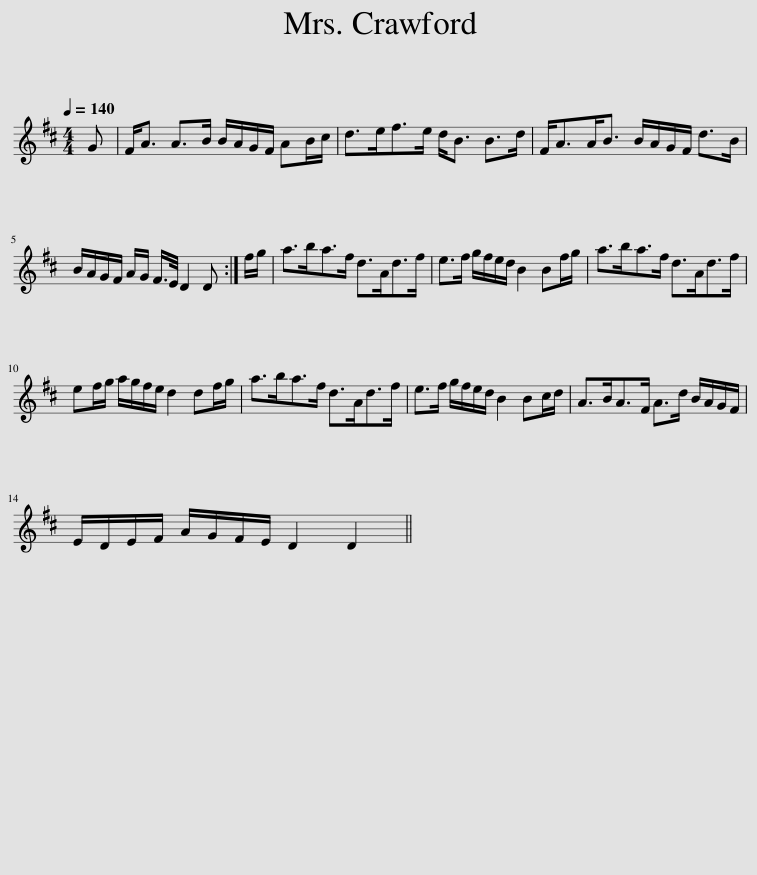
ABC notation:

X:1
L:1/8
Q:1/4=140
M:4/4
I:linebreak $
K:D
V:1 treble
V:1
 G | F<A A>B B/A/G/F/ AB/c/ | d>ef>e d<B B>d | F<AA<B B/A/G/F/ d>B |$ B/A/G/F/ A/G/ F/>E/ D2 D :| %5
 f/g/ | a>ba>f d>Ad>f | e>f g/f/e/d/ B2 Bf/g/ | a>ba>f d>Ad>f |$ ef/g/ a/g/f/e/ d2 df/g/ | %10
 a>ba>f d>Ad>f | e>f g/f/e/d/ B2 Bc/d/ | A>BA>F A>d B/A/G/F/ |$ E/D/E/F/ A/G/F/E/ D2 D2 || %14
